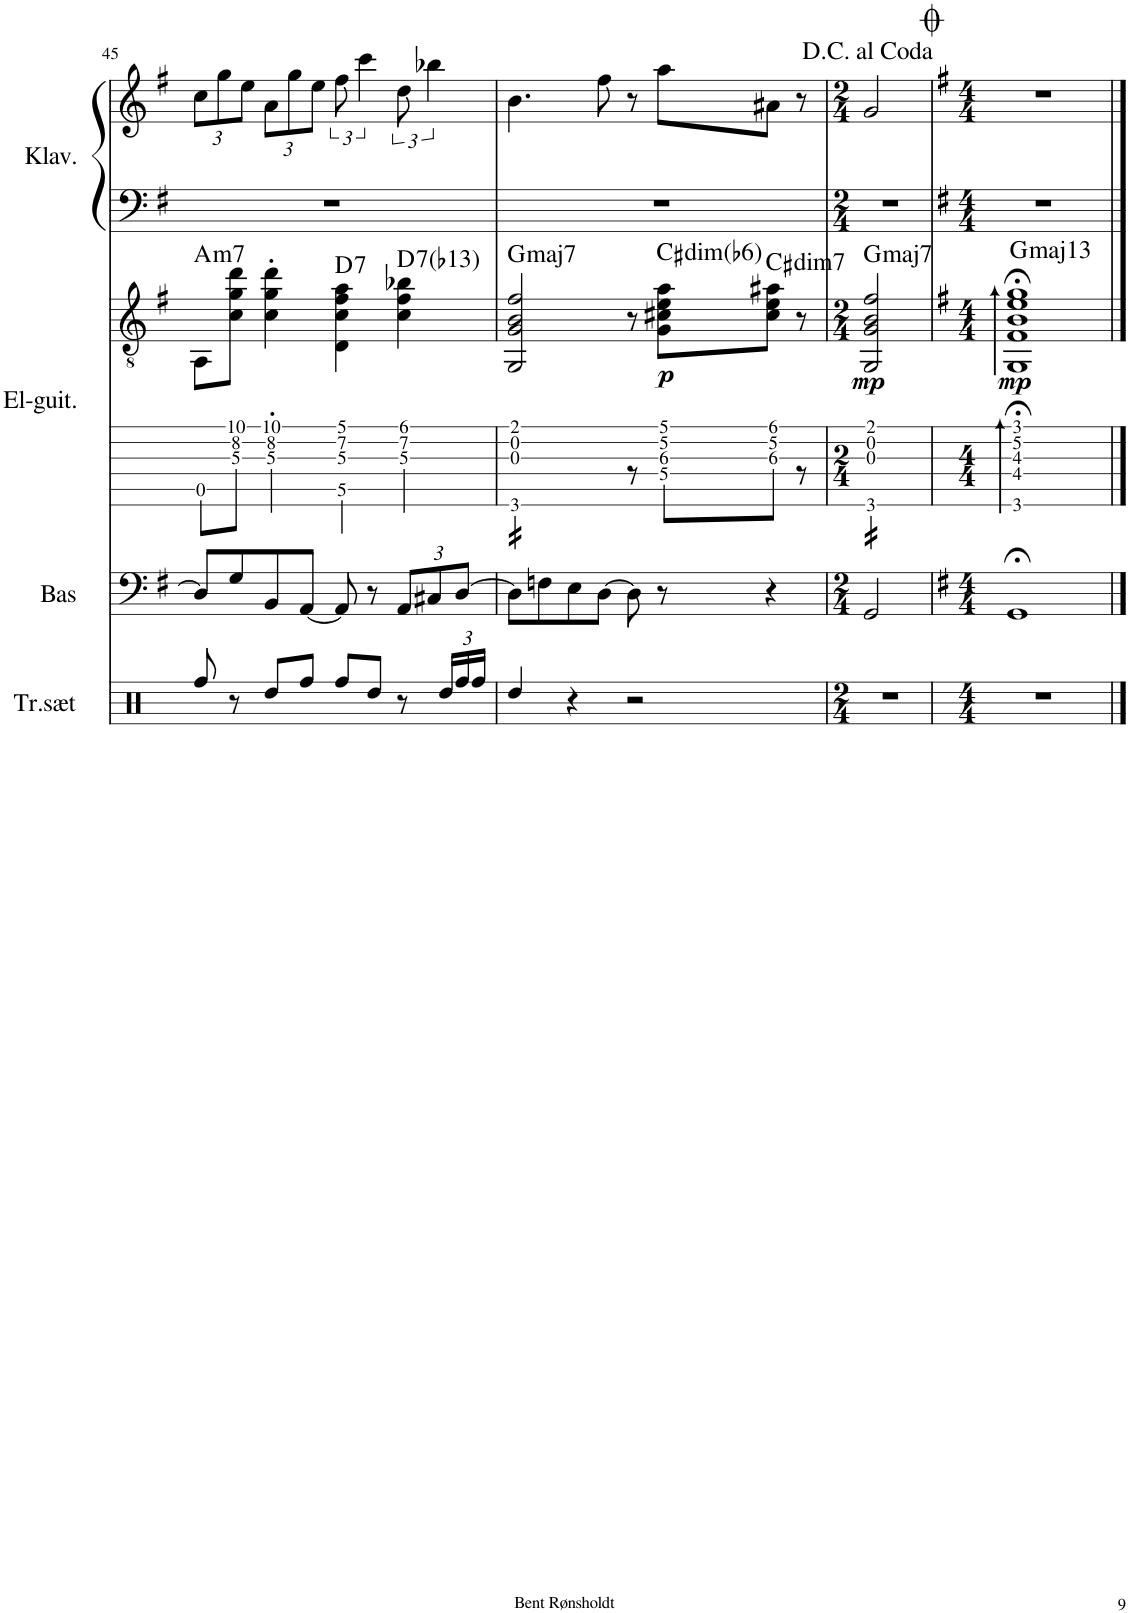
**kern	**kern	**kern	**kern	**dynam	**harte	**kern	**kern
*part4	*part3	*part2	*part2	*part2	*part2	*part1	*part1
*staff6	*staff5	*staff4	*staff3	*staff3/4	*	*staff2	*staff1
*I"Trommesæt	*I"Akustisk bas	*I"Elguitar	*	*	*	*I"Flygel	*
*I'Tr.sæt	*I'Bas	*I'El-guit.	*	*	*	*	*
!!LO:PB:g=z
*clefX	*clefF4	*	*clefGv2	*	*	*clefF4	*clefG2
*	*Trd7c12	*	*	*	*	*	*
*k[]	*k[f#]	*k[f#]	*k[f#]	*	*	*k[f#]	*k[f#]
*M4/4	*M4/4	*M4/4	*M4/4	*	*	*M4/4	*M4/4
*	*	*	*	*	*	*	*Xbrackettup
=45	=45	=45	=45	=45	=45	=45	=45
!	!	!	!	!	!LO:H:kt=m7	!	!
8Rff/	8D/L]	8AA\L	8AA\L	.	A:min7	1r	12cc\L
.	.	.	.	.	.	.	12gg\
8r	8G/	8c\ 8g\ 8dd\J	8c\ 8g\ 8dd\J	.	.	.	.
.	.	.	.	.	.	.	12ee\J
8Rdd/L	8BB/	4c\' 4g\' 4dd\'	4c\' 4g\' 4dd\'	.	.	.	12a\L
.	.	.	.	.	.	.	12gg\
8Rff/J	[8AA/J	.	.	.	.	.	.
.	.	.	.	.	.	.	12ee\J
*	*	*	*	*	*	*	*brackettup
!	!	!	!	!	!LO:H:kt=7	!	!
8Rff/L	8AA/]	4D\ 4c\ 4f#\ 4a\	4D\ 4c\ 4f#\ 4a\	.	D:7	.	12ff#\
.	.	.	.	.	.	.	6ccc\
8Rdd/J	8r	.	.	.	.	.	.
*	*Xbrackettup	*	*	*	*	*	*
!	!	!	!	!	!LO:H:kt=7	!	!
8r	12AA/L	4c\ 4f#\ 4b-\	4c\ 4f#\ 4b-X\	.	D:7(b13)	.	12dd\
.	12C#X/	.	.	.	.	.	6bb-X\
*Xbrackettup	*	*	*	*	*	*	*
24Rdd/LL	.	.	.	.	.	.	.
24Rff/	[12D/J	.	.	.	.	.	.
24Rff/JJ	.	.	.	.	.	.	.
=46	=46	=46	=46	=46	=46	=46	=46
!	!	!	!	!	!LO:H:kt=maj7	!	!
4Rdd/	8D\L]	2GG\ 2G\ 2B\ 2f#\	2GG/ 2G/ 2B/ 2f#/	.	G:maj7	1r	4.b\
.	8Fn\	.	.	.	.	.	.
4r	8E\	.	.	.	.	.	.
.	[8D\J	.	.	.	.	.	8ff#\
2r	8D\]	8r	8r	.	.	.	8r
!	!	!	!	!LO:DY:b	!LO:H:kt=dim	!	!
.	8r	8G\ 8c#X\ 8e\ 8a\L	8G\ 8c#X\ 8e\ 8a\L	p	C#:dim(b6)	.	8aa\L
!	!	!	!	!	!LO:H:kt=dim7	!	!
.	4r	8c#\ 8e\ 8a#X\J	8c#\ 8e\ 8a#X\J	.	C#:dim7	.	8a#X\J
.	.	8r	8r	.	.	.	8r
=47	=47	=47	=47	=47	=47	=47	=47
*M2/4	*M2/4	*M2/4	*M2/4	*	*	*M2/4	*M2/4
!	!	!	!	!LO:DY:b	!LO:H:kt=maj7	!	!
2r	2GG/	2GG\ 2G\ 2B\ 2f#\	2GG/ 2G/ 2B/ 2f#/	mp	G:maj7	2r	2g/
=48	=48	=48	=48	=48	=48	=48	=48
*	*k[f#]	*k[f#]	*k[f#]	*	*	*k[f#]	*k[f#]
*M4/4	*M4/4	*M4/4	*M4/4	*	*	*M4/4	*M4/4
!	!	!	!	!LO:DY:b	!LO:H:kt=maj13	!	!
1r	1GG;<	1GG:;< 1F#:;< 1B:;< 1e:;< 1g:;<	1GG:;< 1F#:;< 1B:;< 1e:;< 1g:;<	mp	G:maj9(11,13)	1r	1r
==	==	==	==	==	==	==	==
*-	*-	*-	*-	*-	*-	*-	*-
